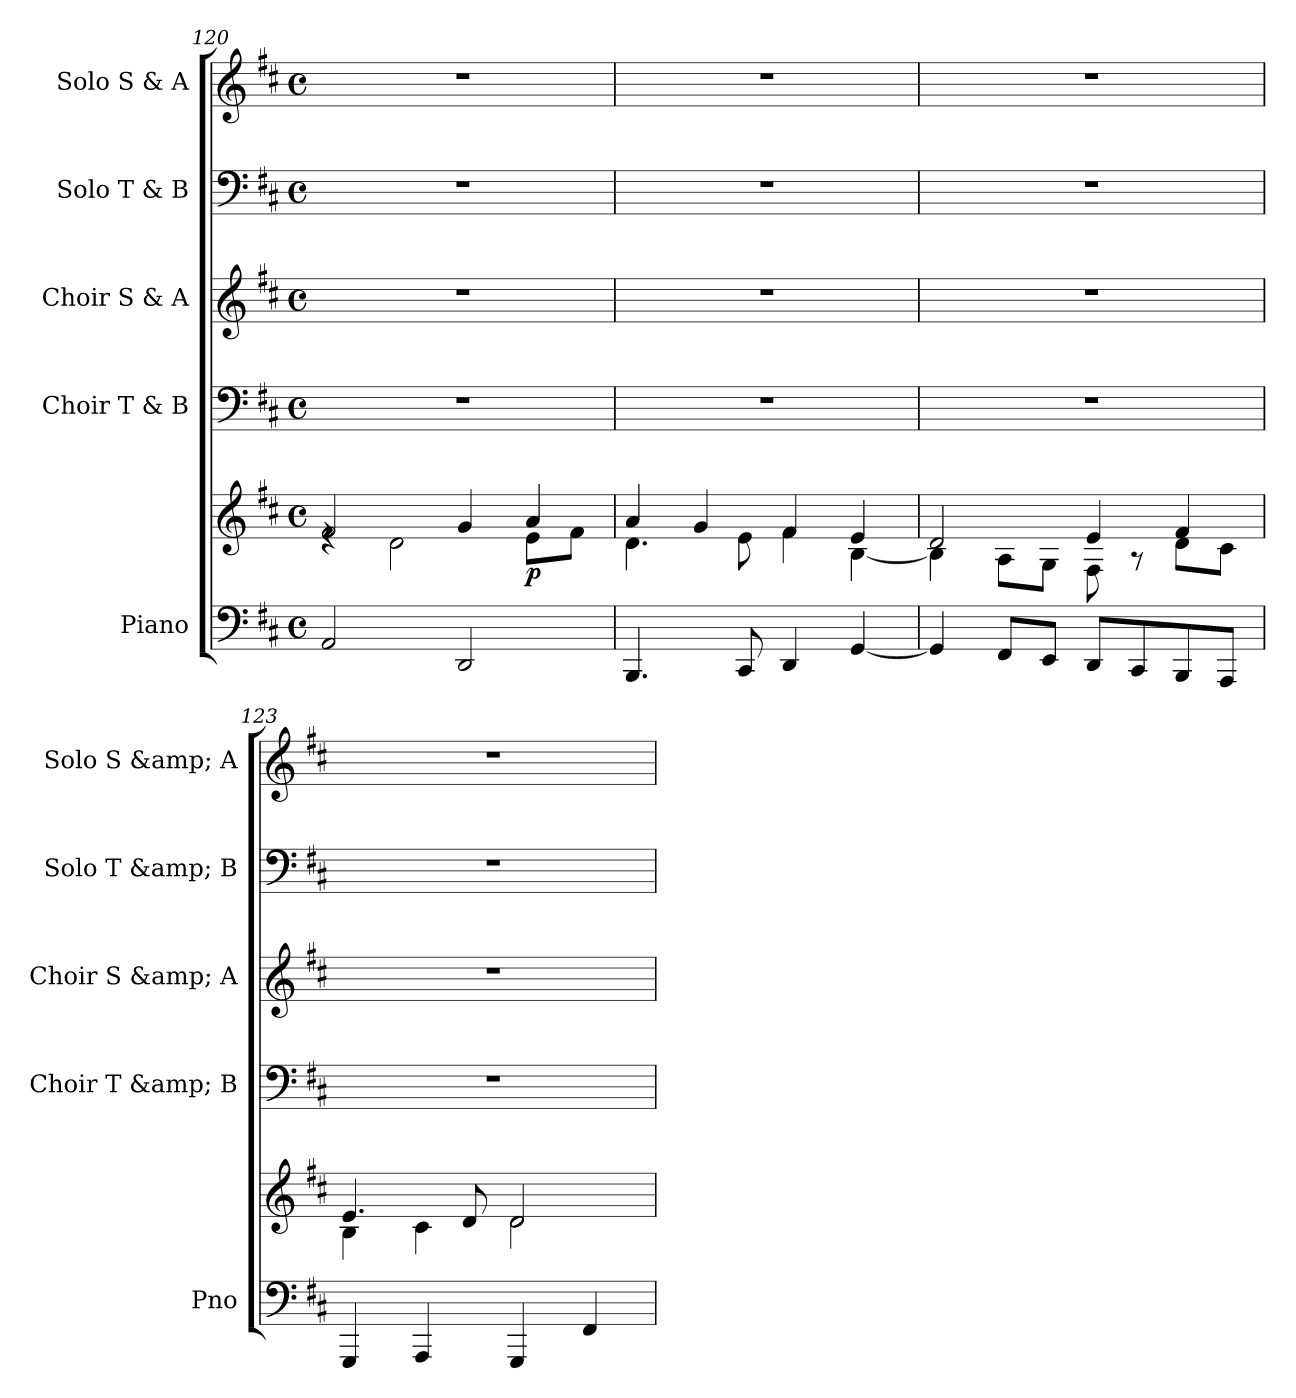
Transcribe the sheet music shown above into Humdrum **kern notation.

**kern	**kern	**dynam	**kern	**kern	**kern	**kern
*part5	*part5	*part5	*part4	*part3	*part2	*part1
*staff6	*staff5	*staff5/6	*staff4	*staff3	*staff2	*staff1
*I"Piano	*	*	*I"Choir T &amp; B	*I"Choir S &amp; A	*I"Solo T &amp; B	*I"Solo S &amp; A
*I'Pno	*	*	*I'Choir T &amp; B	*I'Choir S &amp; A	*I'Solo T &amp; B	*I'Solo S &amp; A
*clefF4	*clefG2	*	*clefF4	*clefG2	*clefF4	*clefG2
*k[f#c#]	*k[f#c#]	*	*k[f#c#]	*k[f#c#]	*k[f#c#]	*k[f#c#]
*M4/4	*M4/4	*	*M4/4	*M4/4	*M4/4	*M4/4
*met(c)	*met(c)	*	*met(c)	*met(c)	*met(c)	*met(c)
=120	=120	=120	=120	=120	=120	=120
*	*^	*	*	*	*	*
2AA/	2f#/	4re	.	1r	1r	1r	1r
.	.	2d\	.	.	.	.	.
2DD/	4g/	.	.	.	.	.	.
!	!	!	!LO:DY:b	!	!	!	!
.	4a/	8e\L	p	.	.	.	.
.	.	8f#\J	.	.	.	.	.
=121	=121	=121	=121	=121	=121	=121	=121
4.BBB/	4a/	4.d\	.	1r	1r	1r	1r
.	4g/	.	.	.	.	.	.
8CC#/	.	8e\	.	.	.	.	.
4DD/	4f#/	4f#\	.	.	.	.	.
[4GG/	4e/	[4B\	.	.	.	.	.
=122	=122	=122	=122	=122	=122	=122	=122
4GG/]	2d/	4B\]	.	1r	1r	1r	1r
8FF#/L	.	8A\L	.	.	.	.	.
8EE/J	.	8G\J	.	.	.	.	.
8DD/L	4e/	8F#\	.	.	.	.	.
8CC#/	.	8r	.	.	.	.	.
8BBB/	4f#/	8d\L	.	.	.	.	.
8AAA/J	.	8c#\J	.	.	.	.	.
=123	=123	=123	=123	=123	=123	=123	=123
4GGG/	4.e/	4B\	.	1r	1r	1r	1r
4AAA/	.	4c#\	.	.	.	.	.
.	8d/	.	.	.	.	.	.
4GGG/	2d/	2d\	.	.	.	.	.
4FF#/	.	.	.	.	.	.	.
*	*v	*v	*	*	*	*	*
=	=	=	=	=	=	=
*-	*-	*-	*-	*-	*-	*-
